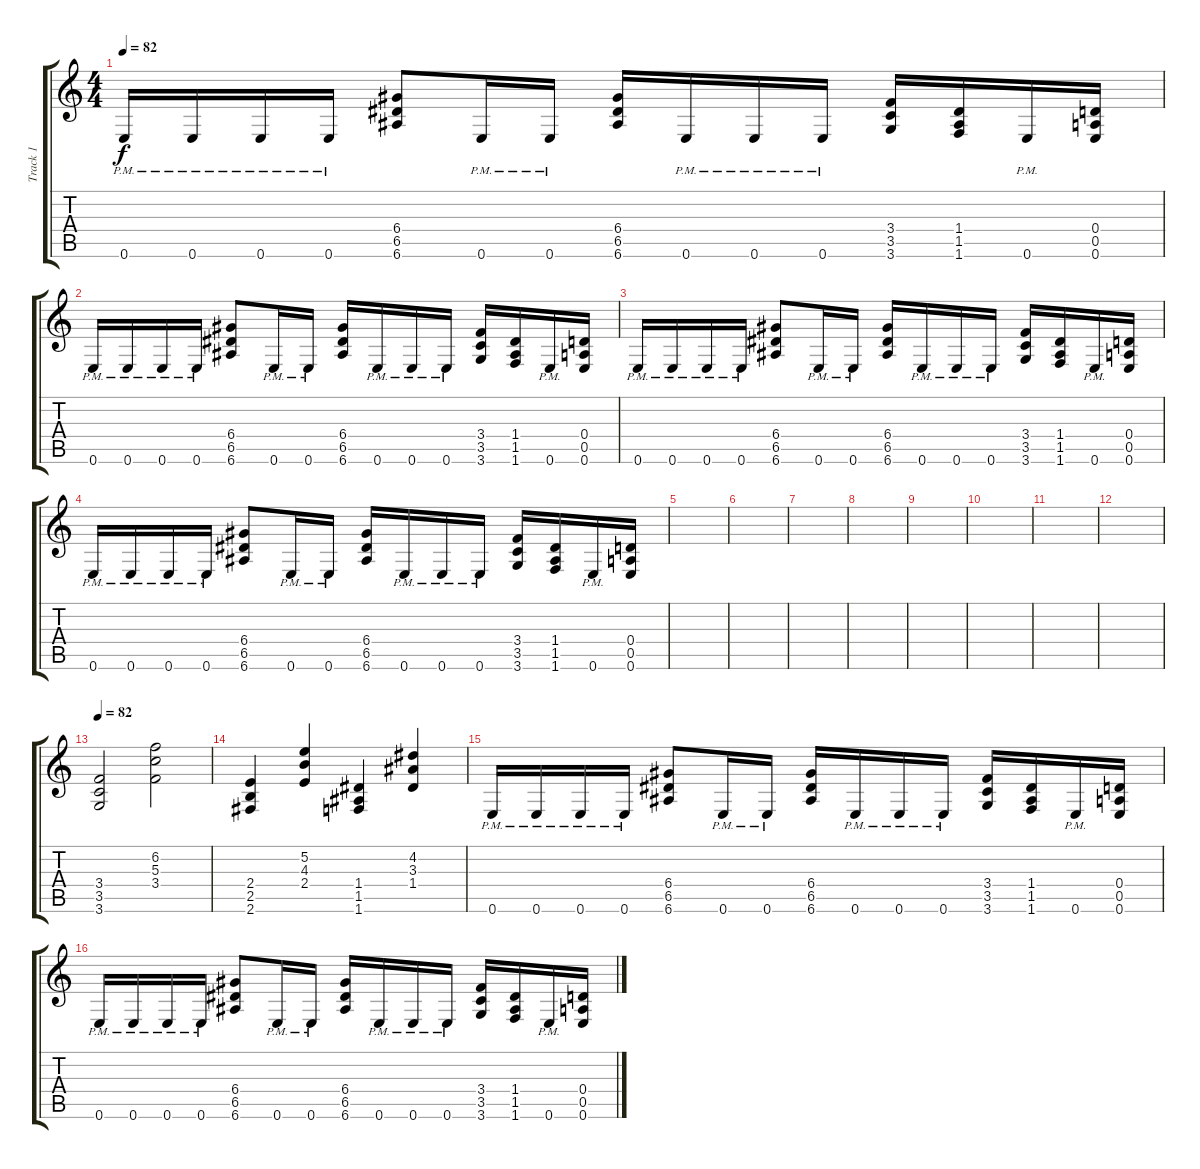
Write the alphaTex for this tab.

\track ("Track 1" "Track 1") {instrument overdrivenguitar}
\staff {score tabs}
\tuning (E4 B3 G3 D3 A2 E2) {hide}
\ts (4 4)
\tempo 82
\clef g2
\ks c
0.6{pm}.16{dy f} 0.6{pm}.16 0.6{pm}.16 0.6{pm}.16 (6.4 6.5 6.6).8 0.6{pm}.16 0.6{pm}.16 (6.4 6.5 6.6).16 0.6{pm}.16 0.6{pm}.16 0.6{pm}.16 (3.4 3.5 3.6).16 (1.4 1.5 1.6).16 0.6{pm}.16 (0.4 0.5 0.6).16 |
0.6{pm}.16 0.6{pm}.16 0.6{pm}.16 0.6{pm}.16 (6.4 6.5 6.6).8 0.6{pm}.16 0.6{pm}.16 (6.4 6.5 6.6).16 0.6{pm}.16 0.6{pm}.16 0.6{pm}.16 (3.4 3.5 3.6).16 (1.4 1.5 1.6).16 0.6{pm}.16 (0.4 0.5 0.6).16 |
0.6{pm}.16 0.6{pm}.16 0.6{pm}.16 0.6{pm}.16 (6.4 6.5 6.6).8 0.6{pm}.16 0.6{pm}.16 (6.4 6.5 6.6).16 0.6{pm}.16 0.6{pm}.16 0.6{pm}.16 (3.4 3.5 3.6).16 (1.4 1.5 1.6).16 0.6{pm}.16 (0.4 0.5 0.6).16 |
0.6{pm}.16 0.6{pm}.16 0.6{pm}.16 0.6{pm}.16 (6.4 6.5 6.6).8 0.6{pm}.16 0.6{pm}.16 (6.4 6.5 6.6).16 0.6{pm}.16 0.6{pm}.16 0.6{pm}.16 (3.4 3.5 3.6).16 (1.4 1.5 1.6).16 0.6{pm}.16 (0.4 0.5 0.6).16 |
|
|
|
|
|
|
|
|
\tempo 82
(3.4 3.5 3.6).2 (6.2 5.3 3.4).2 |
(2.4 2.5 2.6).4 (5.2 4.3 2.4).4 (1.4 1.5 1.6).4 (4.2 3.3 1.4).4 |
0.6{pm}.16 0.6{pm}.16 0.6{pm}.16 0.6{pm}.16 (6.4 6.5 6.6).8 0.6{pm}.16 0.6{pm}.16 (6.4 6.5 6.6).16 0.6{pm}.16 0.6{pm}.16 0.6{pm}.16 (3.4 3.5 3.6).16 (1.4 1.5 1.6).16 0.6{pm}.16 (0.4 0.5 0.6).16 |
0.6{pm}.16 0.6{pm}.16 0.6{pm}.16 0.6{pm}.16 (6.4 6.5 6.6).8 0.6{pm}.16 0.6{pm}.16 (6.4 6.5 6.6).16 0.6{pm}.16 0.6{pm}.16 0.6{pm}.16 (3.4 3.5 3.6).16 (1.4 1.5 1.6).16 0.6{pm}.16 (0.4 0.5 0.6).16
